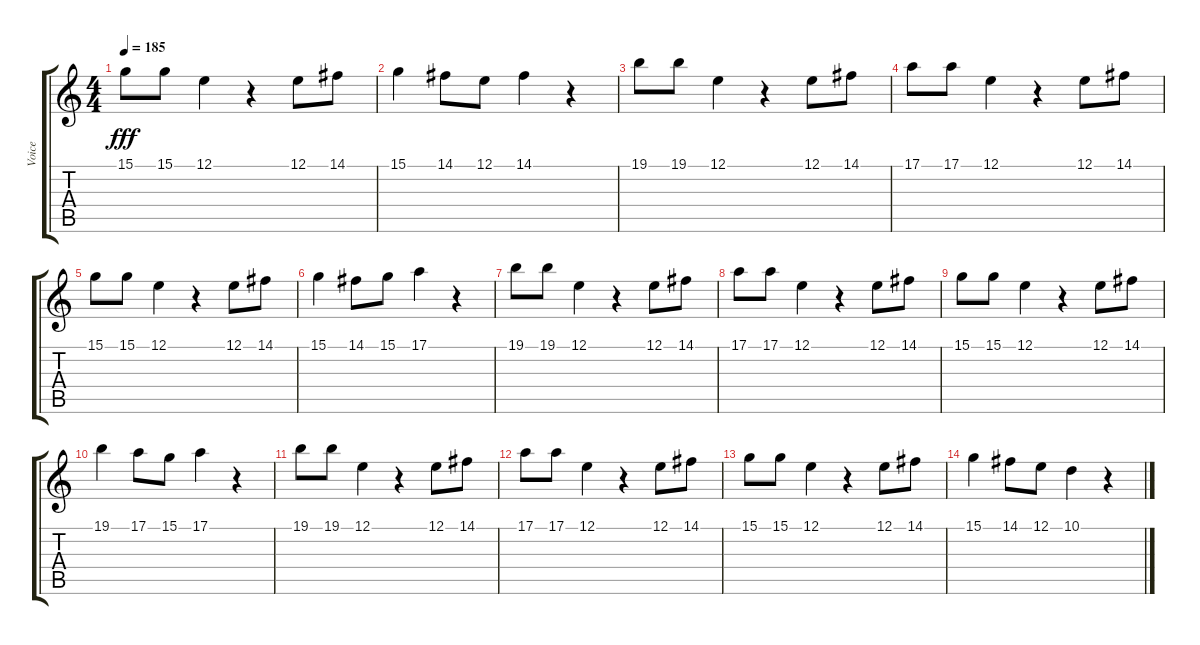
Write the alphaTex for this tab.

\track ("Voice" "Voice") {instrument choiraahs}
\staff {score tabs}
\tuning (E4 B3 G3 D3 A2 E2) {hide}
\ts (4 4)
\tempo 185
\clef g2
\ks c
15.1.8{dy fff} 15.1.8 12.1.4 r.4 12.1.8 14.1.8 |
15.1.4 14.1.8 12.1.8 14.1.4 r.4 |
19.1.8 19.1.8 12.1.4 r.4 12.1.8 14.1.8 |
17.1.8 17.1.8 12.1.4 r.4 12.1.8 14.1.8 |
15.1.8 15.1.8 12.1.4 r.4 12.1.8 14.1.8 |
15.1.4 14.1.8 15.1.8 17.1.4 r.4 |
19.1.8 19.1.8 12.1.4 r.4 12.1.8 14.1.8 |
17.1.8 17.1.8 12.1.4 r.4 12.1.8 14.1.8 |
15.1.8 15.1.8 12.1.4 r.4 12.1.8 14.1.8 |
19.1.4 17.1.8 15.1.8 17.1.4 r.4 |
19.1.8 19.1.8 12.1.4 r.4 12.1.8 14.1.8 |
17.1.8 17.1.8 12.1.4 r.4 12.1.8 14.1.8 |
15.1.8 15.1.8 12.1.4 r.4 12.1.8 14.1.8 |
15.1.4 14.1.8 12.1.8 10.1.4 r.4
